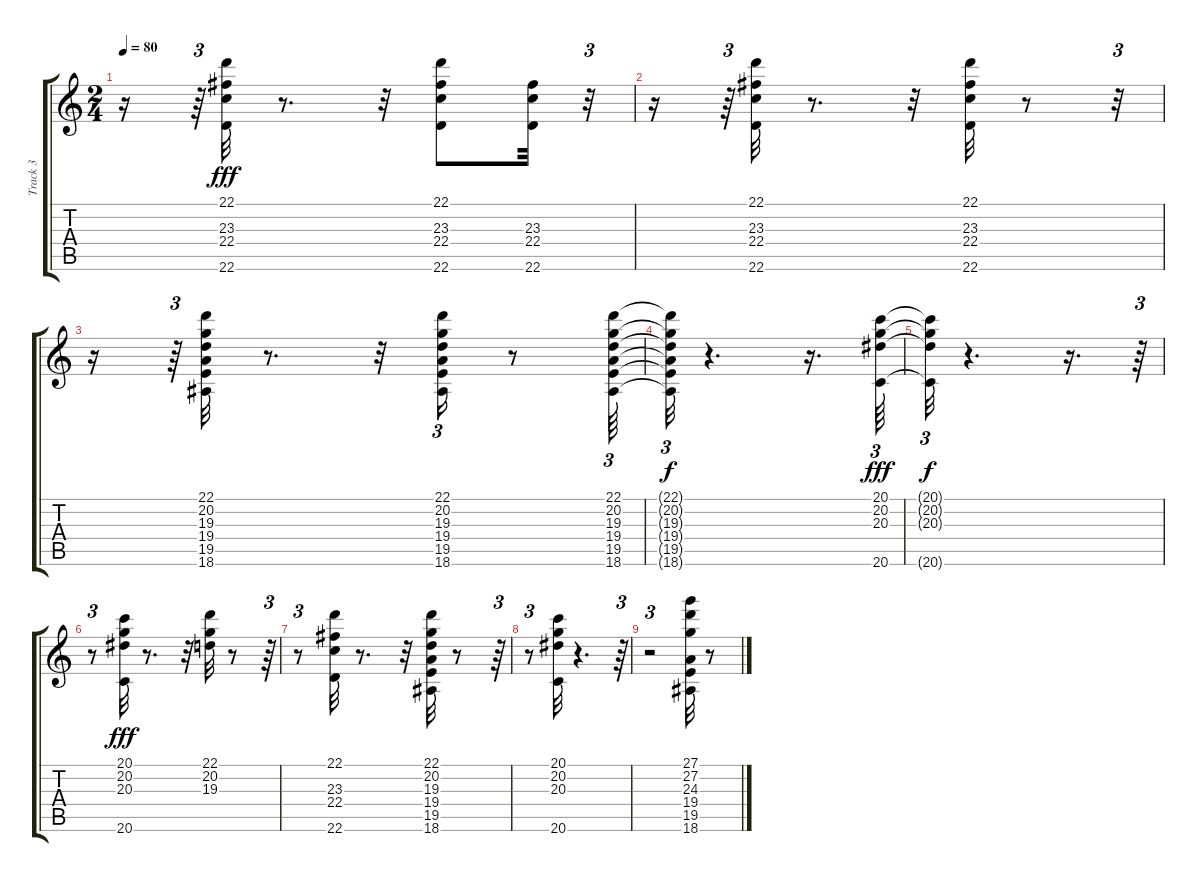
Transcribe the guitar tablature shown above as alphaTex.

\track ("Track 3" "Track 3") {instrument brightacousticpiano}
\staff {score tabs}
\tuning (E4 B3 G3 D3 A2 E2) {hide}
\ts (2 4)
\tempo 80
\clef g2
\ks c
r.16{dy fff} r.64{tu (3 2)} (22.1 23.3 22.4 22.6).32 r.8{d} r.32 (22.1 23.3 22.4 22.6).8 (23.3 22.4 22.6).32 r.32{tu (3 2)} |
r.16 r.64{tu (3 2)} (22.1 23.3 22.4 22.6).32 r.8{d} r.32 (22.1 23.3 22.4 22.6).32 r.8 r.32{tu (3 2)} |
r.16 r.64{tu (3 2)} (22.1 20.2 19.3 19.4 19.5 18.6).32 r.8{d} r.32 (22.1 20.2 19.3 19.4 19.5 18.6).16{tu (3 2)} r.8 (22.1 20.2 19.3 19.4 19.5 18.6).64{tu (3 2)} |
(22.1{t} 20.2{t} 19.3{t} 19.4{t} 19.5{t} 18.6{t}).32{tu (3 2) dy f} r.4{d} r.16{d} (20.1 20.2 20.3 20.6).64{tu (3 2) dy fff} |
(20.1{t} 20.2{t} 20.3{t} 20.6{t}).32{tu (3 2) dy f} r.4{d} r.16{d} r.64{tu (3 2)} |
r.8{tu (3 2)} (20.1 20.2 20.3 20.6).32{dy fff} r.8{d} r.32 (22.1 20.2 19.3).32 r.8 r.64{tu (3 2)} |
r.8{tu (3 2)} (22.1 23.3 22.4 22.6).32 r.8{d} r.32 (22.1 20.2 19.3 19.4 19.5 18.6).32 r.8 r.64{tu (3 2)} |
r.8{tu (3 2)} (20.1 20.2 20.3 20.6).32 r.4{d} r.64{tu (3 2)} |
r.2{tu (3 2)} (27.1 27.2 24.3 19.4 19.5 18.6).32 r.8
